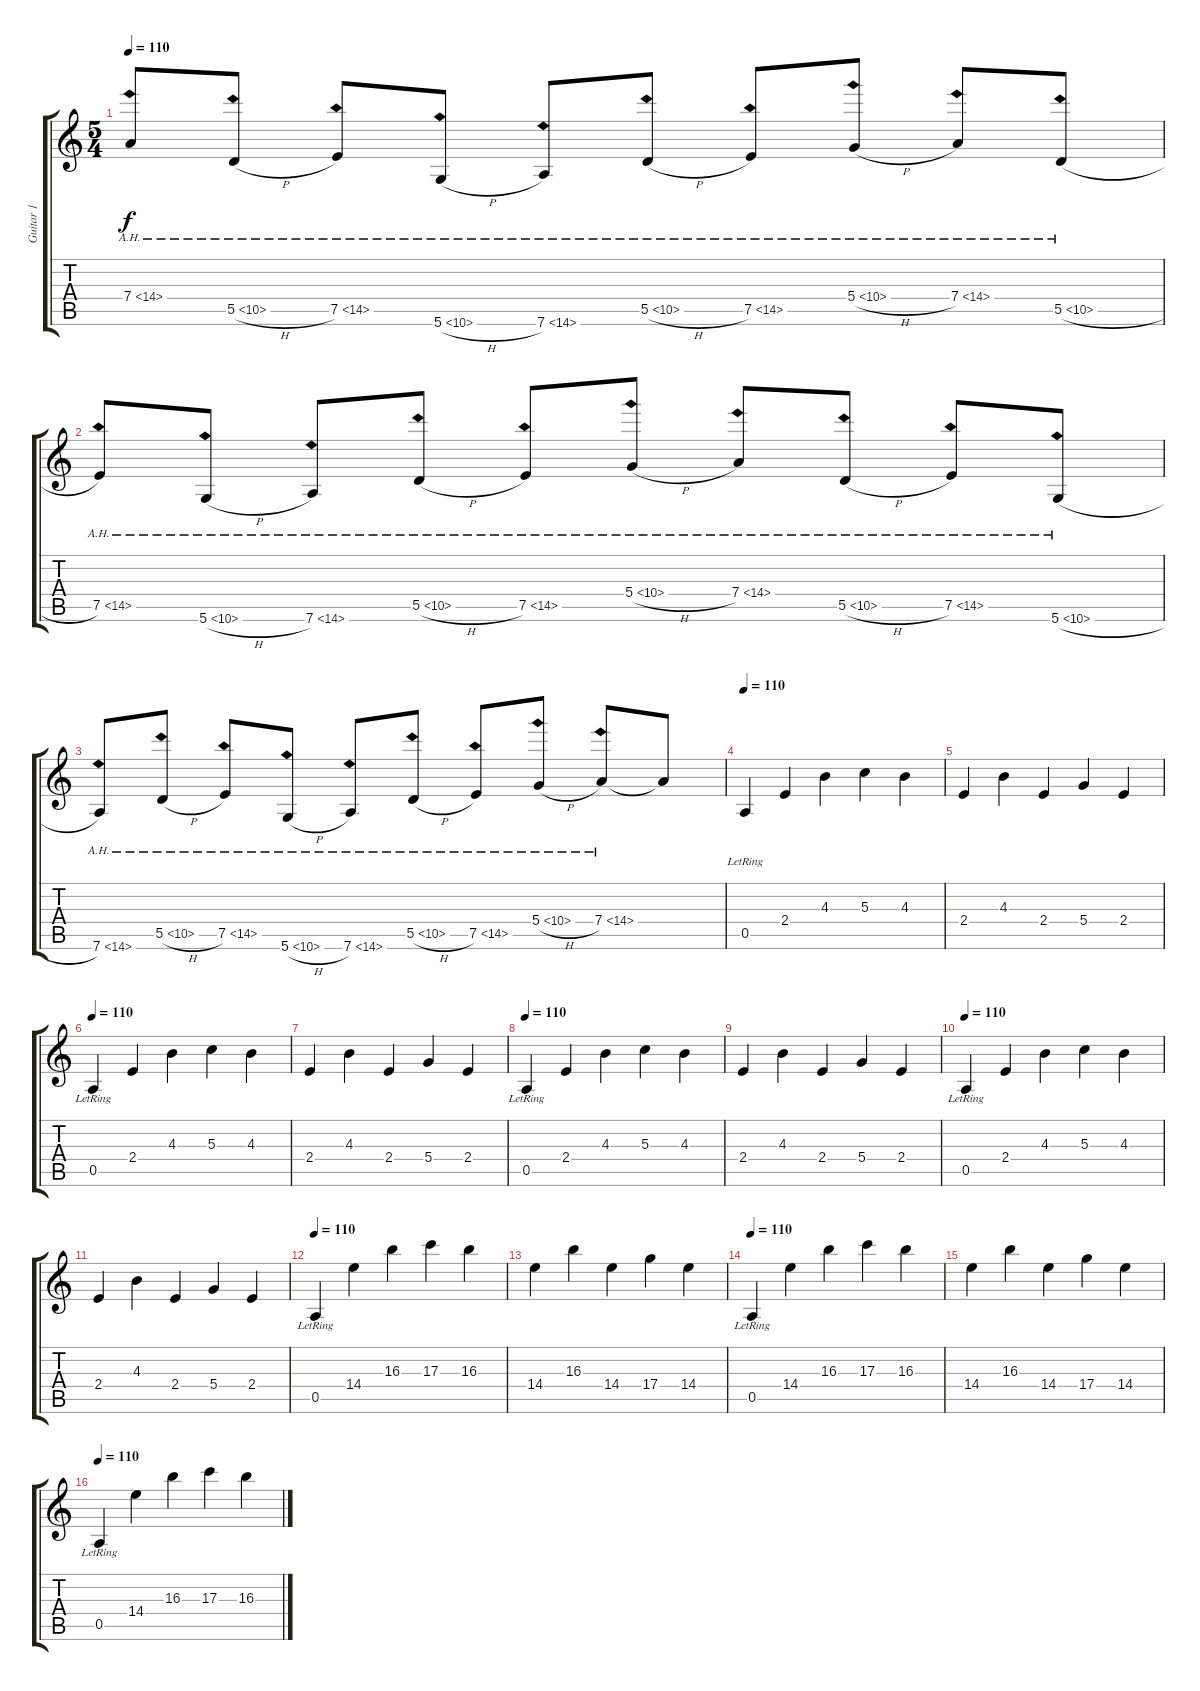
\track ("Guitar 1" "Guitar 1") {instrument electricguitarmuted}
\staff {score tabs}
\tuning (E4 B3 G3 D3 A2 D2) {hide}
\ts (5 4)
\tempo 110
\clef g2
\ks c
7.4{ah 7}.8{dy f} 5.5{ah 5 h}.8 7.5{ah 7}.8 5.6{ah 5 h}.8 7.6{ah 7}.8 5.5{ah 5 h}.8 7.5{ah 7}.8 5.4{ah 5 h}.8 7.4{ah 7}.8 5.5{ah 5 h}.8 |
7.5{ah 7}.8 5.6{ah 5 h}.8 7.6{ah 7}.8 5.5{ah 5 h}.8 7.5{ah 7}.8 5.4{ah 5 h}.8 7.4{ah 7}.8 5.5{ah 5 h}.8 7.5{ah 7}.8 5.6{ah 5 h}.8 |
7.6{ah 7}.8 5.5{ah 5 h}.8 7.5{ah 7}.8 5.6{ah 5 h}.8 7.6{ah 7}.8 5.5{ah 5 h}.8 7.5{ah 7}.8 5.4{ah 5 h}.8 7.4{ah 7}.8 7.4{t}.8 |
\tempo 110
0.5{lr}.4{volume 13 instrument distortionguitar} 2.4.4 4.3.4 5.3.4 4.3.4 |
2.4.4 4.3.4 2.4.4 5.4.4 2.4.4 |
\tempo 110
0.5{lr}.4{volume 13 instrument distortionguitar} 2.4.4 4.3.4 5.3.4 4.3.4 |
2.4.4 4.3.4 2.4.4 5.4.4 2.4.4 |
\tempo 110
0.5{lr}.4{volume 13 instrument distortionguitar} 2.4.4 4.3.4 5.3.4 4.3.4 |
2.4.4 4.3.4 2.4.4 5.4.4 2.4.4 |
\tempo 110
0.5{lr}.4{volume 13 instrument distortionguitar} 2.4.4 4.3.4 5.3.4 4.3.4 |
2.4.4 4.3.4 2.4.4 5.4.4 2.4.4 |
\tempo 110
0.5{lr}.4{volume 13 instrument distortionguitar} 14.4.4 16.3.4 17.3.4 16.3.4 |
14.4.4 16.3.4 14.4.4 17.4.4 14.4.4 |
\tempo 110
0.5{lr}.4{volume 13 instrument distortionguitar} 14.4.4 16.3.4 17.3.4 16.3.4 |
14.4.4 16.3.4 14.4.4 17.4.4 14.4.4 |
\tempo 110
0.5{lr}.4{volume 13 instrument distortionguitar} 14.4.4 16.3.4 17.3.4 16.3.4
